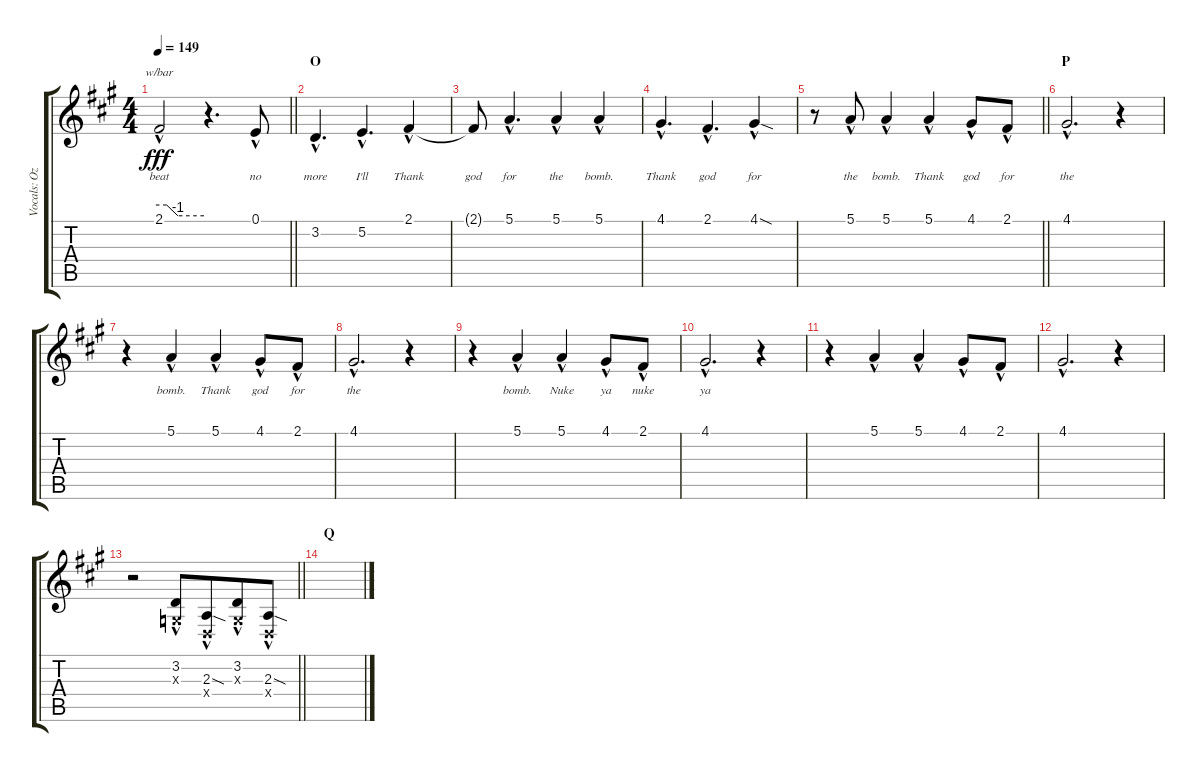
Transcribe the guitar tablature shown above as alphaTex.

\track ("Vocals: Ozzy" "Vocals: Oz") {instrument lead2sawtooth}
\staff {score tabs}
\tuning (E4 B3 G3 D3 A2 E2) {hide}
\ts (4 4)
\tempo 149
\clef g2
\barLineRight lightlight
\ks a
2.1{hac}.2{tbe (custom default 0 0 10 0 25 -4 60 -4) lyrics (0 "beat") lyrics (1 "") lyrics (2 "") lyrics (3 "") lyrics (4 "") dy fff} r.4{d} 0.1{hac}.8{lyrics (0 "no") lyrics (1 "") lyrics (2 "") lyrics (3 "") lyrics (4 "")} |
\section ("" "O")
3.2{hac}.4{d lyrics (0 "more") lyrics (1 "") lyrics (2 "") lyrics (3 "") lyrics (4 "")} 5.2{hac}.4{d lyrics (0 "I'll") lyrics (1 "") lyrics (2 "") lyrics (3 "") lyrics (4 "")} 2.1{hac}.4{lyrics (0 "Thank") lyrics (1 "") lyrics (2 "") lyrics (3 "") lyrics (4 "")} |
2.1{t}.8{lyrics (0 "god") lyrics (1 "") lyrics (2 "") lyrics (3 "") lyrics (4 "")} 5.1{hac}.4{d lyrics (0 "for") lyrics (1 "") lyrics (2 "") lyrics (3 "") lyrics (4 "")} 5.1{hac}.4{lyrics (0 "the") lyrics (1 "") lyrics (2 "") lyrics (3 "") lyrics (4 "")} 5.1{hac}.4{lyrics (0 "bomb.") lyrics (1 "") lyrics (2 "") lyrics (3 "") lyrics (4 "")} |
4.1{hac}.4{d lyrics (0 "Thank") lyrics (1 "") lyrics (2 "") lyrics (3 "") lyrics (4 "")} 2.1{hac}.4{d lyrics (0 "god") lyrics (1 "") lyrics (2 "") lyrics (3 "") lyrics (4 "")} 4.1{sod hac}.4{lyrics (0 "for") lyrics (1 "") lyrics (2 "") lyrics (3 "") lyrics (4 "")} |
\barLineRight lightlight
r.8 5.1{hac}.8{lyrics (0 "the") lyrics (1 "") lyrics (2 "") lyrics (3 "") lyrics (4 "")} 5.1{hac}.4{lyrics (0 "bomb.") lyrics (1 "") lyrics (2 "") lyrics (3 "") lyrics (4 "")} 5.1{hac}.4{lyrics (0 "Thank") lyrics (1 "") lyrics (2 "") lyrics (3 "") lyrics (4 "")} 4.1{hac}.8{lyrics (0 "god") lyrics (1 "") lyrics (2 "") lyrics (3 "") lyrics (4 "")} 2.1{hac}.8{lyrics (0 "for") lyrics (1 "") lyrics (2 "") lyrics (3 "") lyrics (4 "")} |
\section ("" "P")
4.1{hac}.2{d lyrics (0 "the") lyrics (1 "") lyrics (2 "") lyrics (3 "") lyrics (4 "")} r.4 |
r.4 5.1{hac}.4{lyrics (0 "bomb.") lyrics (1 "") lyrics (2 "") lyrics (3 "") lyrics (4 "")} 5.1{hac}.4{lyrics (0 "Thank") lyrics (1 "") lyrics (2 "") lyrics (3 "") lyrics (4 "")} 4.1{hac}.8{lyrics (0 "god") lyrics (1 "") lyrics (2 "") lyrics (3 "") lyrics (4 "")} 2.1{hac}.8{lyrics (0 "for") lyrics (1 "") lyrics (2 "") lyrics (3 "") lyrics (4 "")} |
4.1{hac}.2{d lyrics (0 "the") lyrics (1 "") lyrics (2 "") lyrics (3 "") lyrics (4 "")} r.4 |
r.4 5.1{hac}.4{lyrics (0 "bomb.") lyrics (1 "") lyrics (2 "") lyrics (3 "") lyrics (4 "")} 5.1{hac}.4{lyrics (0 "Nuke") lyrics (1 "") lyrics (2 "") lyrics (3 "") lyrics (4 "")} 4.1{hac}.8{lyrics (0 "ya") lyrics (1 "") lyrics (2 "") lyrics (3 "") lyrics (4 "")} 2.1{hac}.8{lyrics (0 "nuke") lyrics (1 "") lyrics (2 "") lyrics (3 "") lyrics (4 "")} |
4.1{hac}.2{d lyrics (0 "ya") lyrics (1 "") lyrics (2 "") lyrics (3 "") lyrics (4 "")} r.4 |
r.4 5.1{hac}.4 5.1{hac}.4 4.1{hac}.8 2.1{hac}.8 |
4.1{hac}.2{d} r.4 |
\barLineRight lightlight
r.2 (3.2{hac} 0.3{hac x}).8 (2.3{sod hac} 0.4{hac x}).8{beam merge} (3.2{hac} 0.3{hac x}).8 (2.3{sod hac} 0.4{hac x}).8 |
\section ("" "Q")
